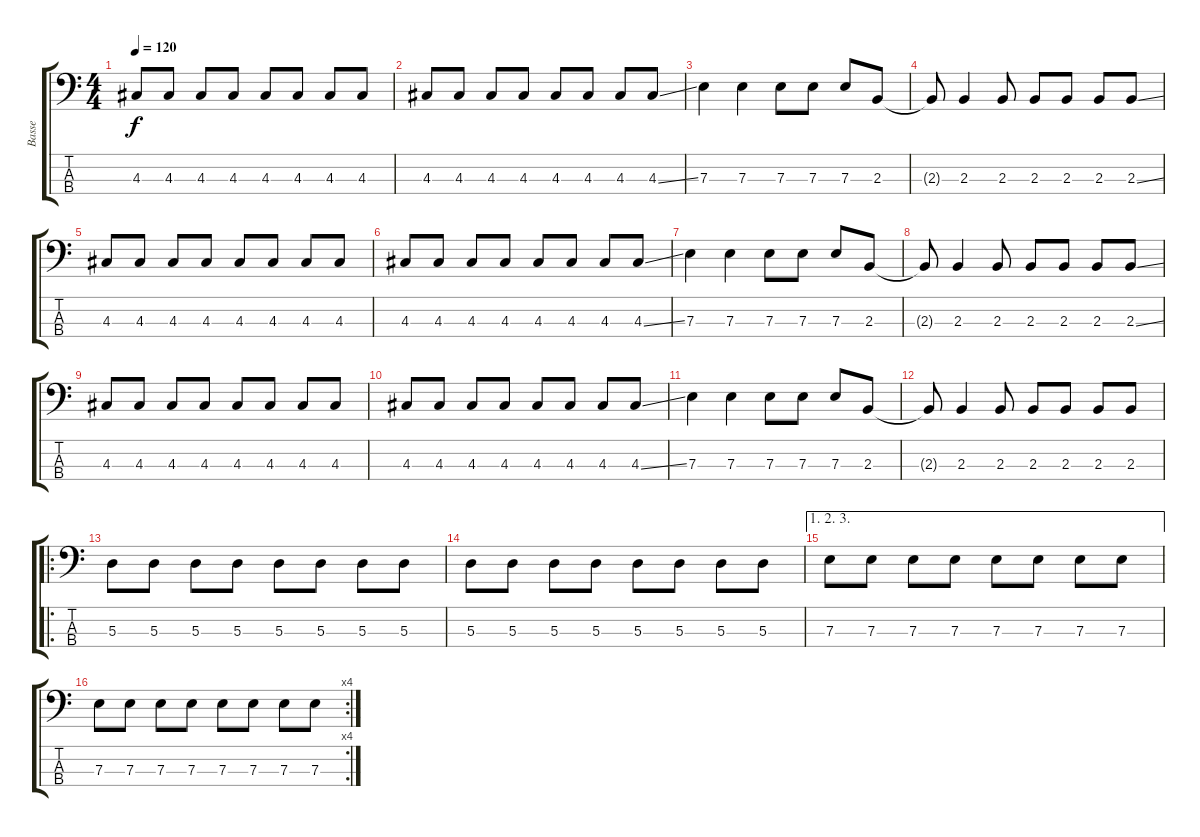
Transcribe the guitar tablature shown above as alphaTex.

\track ("Basse" "Basse") {instrument fretlessbass}
\staff {score tabs}
\tuning (G2 D2 A1 E1) {hide}
\ts (4 4)
\tempo 120
\clef f4
\ks c
4.3.8{dy f} 4.3.8 4.3.8 4.3.8 4.3.8 4.3.8 4.3.8 4.3.8 |
4.3.8 4.3.8 4.3.8 4.3.8 4.3.8 4.3.8 4.3.8 4.3{ss}.8 |
7.3.4 7.3.4 7.3.8 7.3.8 7.3.8 2.3.8 |
2.3{t}.8 2.3.4 2.3.8 2.3.8 2.3.8 2.3.8 2.3{ss}.8 |
4.3.8 4.3.8 4.3.8 4.3.8 4.3.8 4.3.8 4.3.8 4.3.8 |
4.3.8 4.3.8 4.3.8 4.3.8 4.3.8 4.3.8 4.3.8 4.3{ss}.8 |
7.3.4 7.3.4 7.3.8 7.3.8 7.3.8 2.3.8 |
2.3{t}.8 2.3.4 2.3.8 2.3.8 2.3.8 2.3.8 2.3{ss}.8 |
4.3.8 4.3.8 4.3.8 4.3.8 4.3.8 4.3.8 4.3.8 4.3.8 |
4.3.8 4.3.8 4.3.8 4.3.8 4.3.8 4.3.8 4.3.8 4.3{ss}.8 |
7.3.4 7.3.4 7.3.8 7.3.8 7.3.8 2.3.8 |
2.3{t}.8 2.3.4 2.3.8 2.3.8 2.3.8 2.3.8 2.3.8 |
\ro
5.3.8 5.3.8 5.3.8 5.3.8 5.3.8 5.3.8 5.3.8 5.3.8 |
5.3.8 5.3.8 5.3.8 5.3.8 5.3.8 5.3.8 5.3.8 5.3.8 |
\ae (1 2 3)
7.3.8 7.3.8 7.3.8 7.3.8 7.3.8 7.3.8 7.3.8 7.3.8 |
\rc 4
7.3.8 7.3.8 7.3.8 7.3.8 7.3.8 7.3.8 7.3.8 7.3.8
